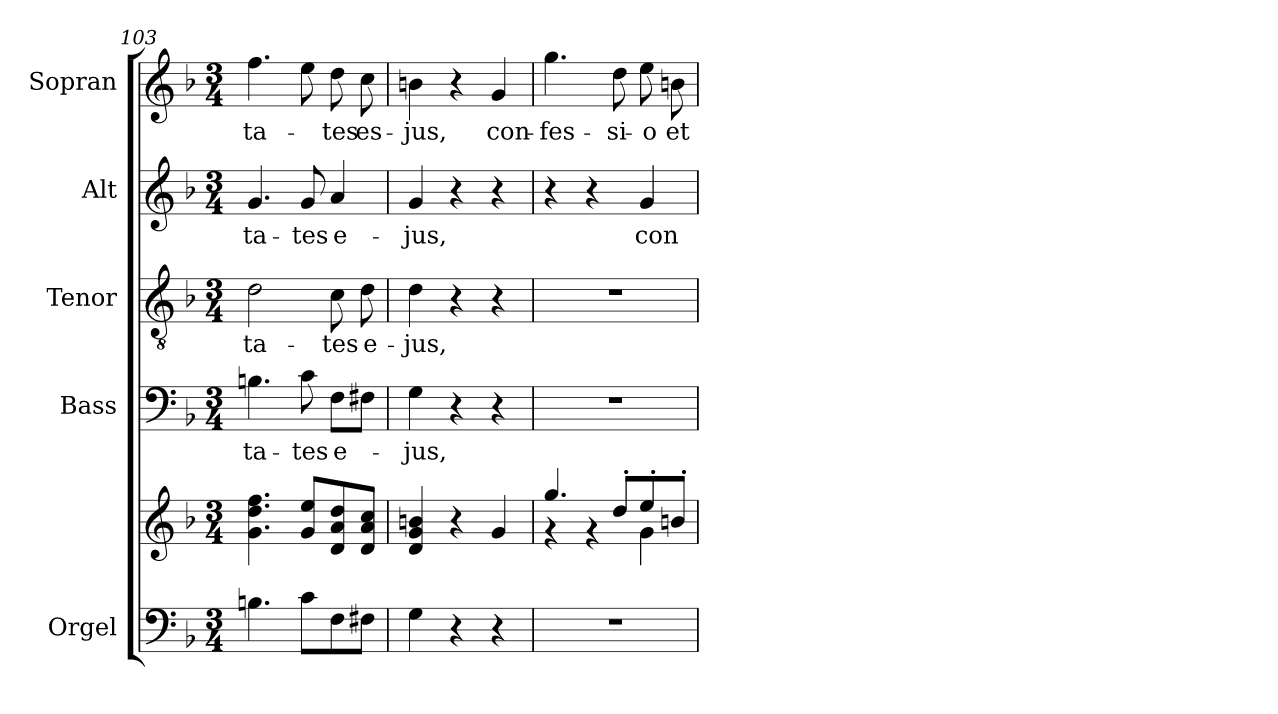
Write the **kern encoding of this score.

**kern	**kern	**kern	**text	**kern	**text	**kern	**text	**kern	**text
*part5	*part5	*part4	*part4	*part3	*part3	*part2	*part2	*part1	*part1
*staff6	*staff5	*staff4	*staff4	*staff3	*staff3	*staff2	*staff2	*staff1	*staff1
*I"Orgel	*	*I"Bass	*	*I"Tenor	*	*I"Alt	*	*I"Sopran	*
*I'Org.	*	*I'B.	*	*I'T.	*	*I'A.	*	*I'S.	*
*clefF4	*clefG2	*clefF4	*	*clefGv2	*	*clefG2	*	*clefG2	*
*k[b-]	*k[b-]	*k[b-]	*	*k[b-]	*	*k[b-]	*	*k[b-]	*
*F:	*F:	*F:	*	*F:	*	*F:	*	*F:	*
*M3/4	*M3/4	*M3/4	*	*M3/4	*	*M3/4	*	*M3/4	*
=103	=103	=103	=103	=103	=103	=103	=103	=103	=103
!	!	!	!LO:LY:b	!	!LO:LY:b	!	!LO:LY:b	!	!LO:LY:b
4.Bn\	4.g\ 4.dd\ 4.ff\	4.Bn\	-ta-	2d\	-ta-	4.g/	-ta-	4.ff\	-ta-
!	!	!	!LO:LY:b	!	!	!	!LO:LY:b	!	!
8c\L	8g/ 8ee/L	8c\	-tes	.	.	8g/	-tes	8ee\	.
!	!	!	!LO:LY:b	!	!LO:LY:b	!	!LO:LY:b	!	!LO:LY:b
8F\	8d/ 8a/ 8dd/	8F\L	e-	8c\	-tes	4a/	e-	8dd\	-tes
!	!	!	!	!	!LO:LY:b	!	!	!	!LO:LY:b
8F#X\J	8d/ 8a/ 8cc/J	8F#X\J	.	8d\	e-	.	.	8cc\	es-
=104	=104	=104	=104	=104	=104	=104	=104	=104	=104
!	!	!	!LO:LY:b	!	!LO:LY:b	!	!LO:LY:b	!	!LO:LY:b
4G\	4d/ 4g/ 4bn/	4G\	-jus,	4d\	-jus,	4g/	-jus,	4bn\	-jus,
4r	4r	4r	.	4r	.	4r	.	4r	.
!	!	!	!	!	!	!	!	!	!LO:LY:b
4r	4g/	4r	.	4r	.	4r	.	4g/	con-
=105	=105	=105	=105	=105	=105	=105	=105	=105	=105
*	*^	*	*	*	*	*	*	*	*
!	!	!	!	!	!	!	!	!	!	!LO:LY:b
2.r	4.gg/	4rf	2.r	.	2.r	.	4r	.	4.gg\	-fes-
.	.	4rf	.	.	.	.	4r	.	.	.
!	!	!	!	!	!	!	!	!	!	!LO:LY:b
.	8dd'</L	.	.	.	.	.	.	.	8dd\	-si-
!	!	!	!	!	!	!	!	!LO:LY:b	!	!LO:LY:b
.	8ee'</	4g\	.	.	.	.	4g/	con-	8ee\	-o
!	!	!	!	!	!	!	!	!	!	!LO:LY:b
.	8bn'</J	.	.	.	.	.	.	.	8bn\	et
*	*v	*v	*	*	*	*	*	*	*	*
=	=	=	=	=	=	=	=	=	=
*-	*-	*-	*-	*-	*-	*-	*-	*-	*-
